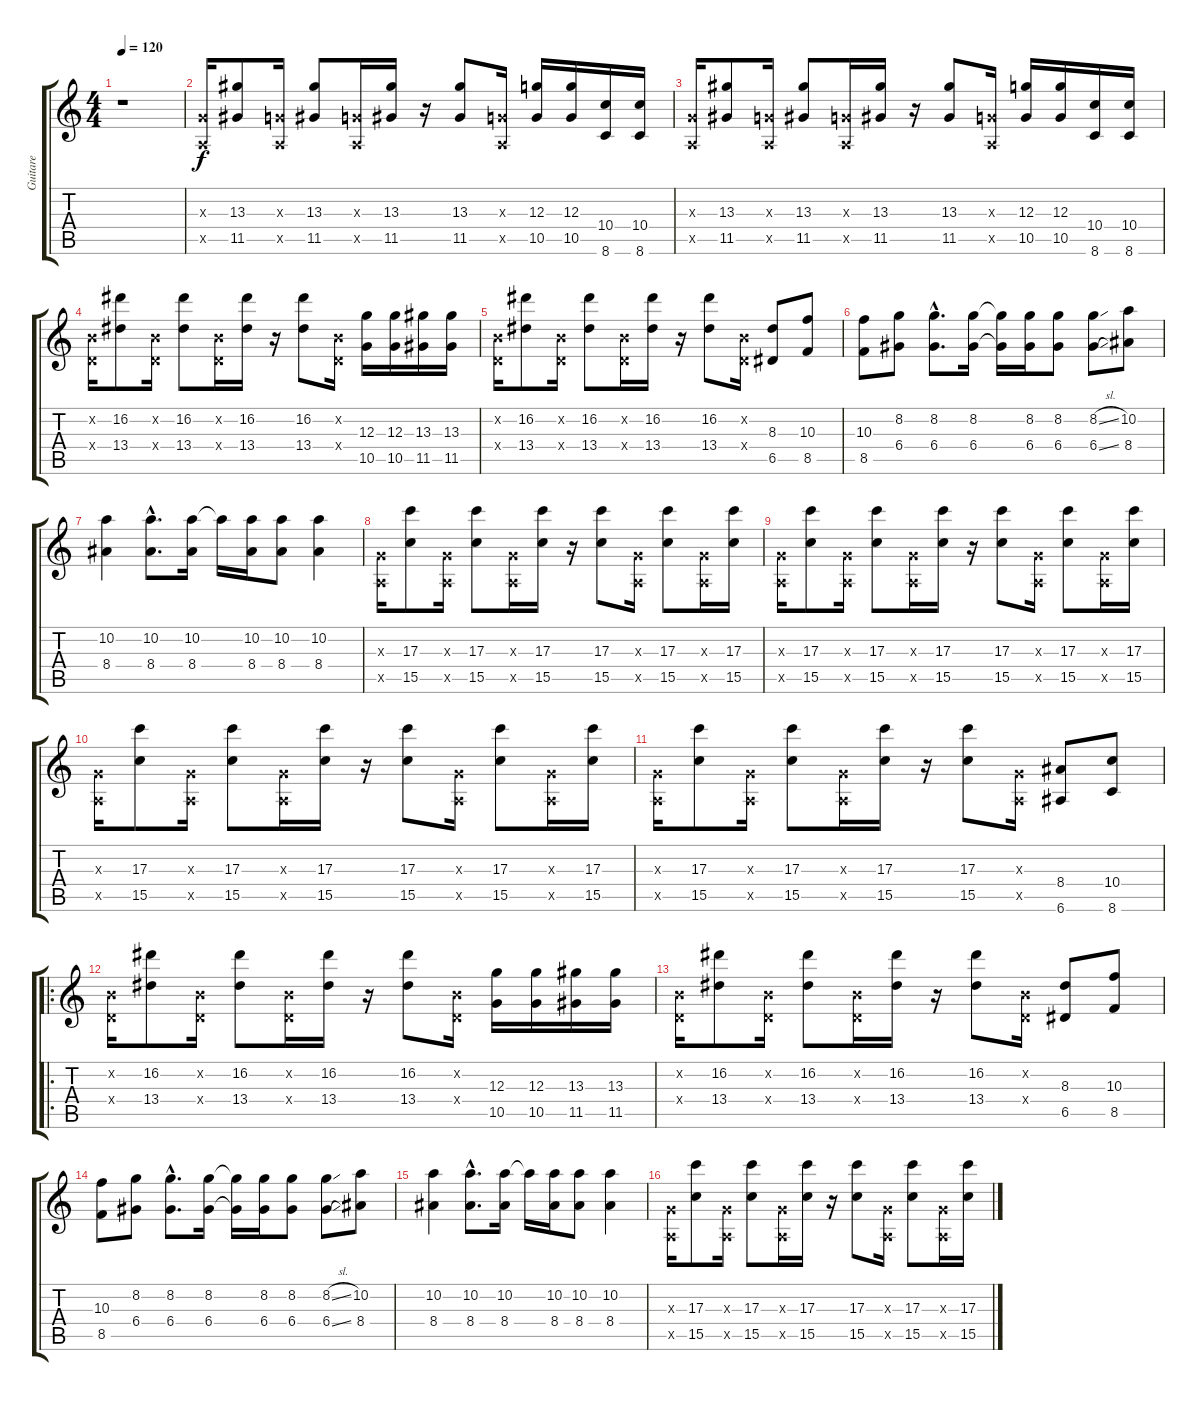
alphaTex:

\track ("Guitare" "Guitare") {instrument distortionguitar}
\staff {score tabs}
\tuning (E4 B3 G3 D3 A2 E2) {hide}
\ts (4 4)
\tempo 120
\clef g2
\ks c
r.1{dy f} |
(0.3{x} 0.5{x}).16 (13.3 11.5).8 (0.3{x} 0.5{x}).16 (13.3 11.5).8 (0.3{x} 0.5{x}).16 (13.3 11.5).16 r.16 (13.3 11.5).8 (0.3{x} 0.5{x}).16 (12.3 10.5).16 (12.3 10.5).16 (10.4 8.6).16 (10.4 8.6).16 |
(0.3{x} 0.5{x}).16 (13.3 11.5).8 (0.3{x} 0.5{x}).16 (13.3 11.5).8 (0.3{x} 0.5{x}).16 (13.3 11.5).16 r.16 (13.3 11.5).8 (0.3{x} 0.5{x}).16 (12.3 10.5).16 (12.3 10.5).16 (10.4 8.6).16 (10.4 8.6).16 |
(0.2{x} 0.4{x}).16 (16.2 13.4).8 (0.2{x} 0.4{x}).16 (16.2 13.4).8 (0.2{x} 0.4{x}).16 (16.2 13.4).16 r.16 (16.2 13.4).8 (0.2{x} 0.4{x}).16 (12.3 10.5).16 (12.3 10.5).16 (13.3 11.5).16 (13.3 11.5).16 |
(0.2{x} 0.4{x}).16 (16.2 13.4).8 (0.2{x} 0.4{x}).16 (16.2 13.4).8 (0.2{x} 0.4{x}).16 (16.2 13.4).16 r.16 (16.2 13.4).8 (0.2{x} 0.4{x}).16 (8.3 6.5).8 (10.3 8.5).8 |
(10.3 8.5).8 (8.2 6.4).8 (8.2{hac} 6.4{hac}).8{d} (8.2 6.4).16 (8.2{t} 6.4{t}).16 (8.2 6.4).16 (8.2 6.4).8 (8.2{sl} 6.4{sl}).8 (10.2 8.4).8 |
(10.2 8.4).4 (10.2{hac} 8.4{hac}).8{d} (10.2 8.4).16 10.2{t}.16 (10.2 8.4).16 (10.2 8.4).8 (10.2 8.4).4 |
(0.3{x} 0.5{x}).16 (17.3 15.5).8 (0.3{x} 0.5{x}).16 (17.3 15.5).8 (0.3{x} 0.5{x}).16 (17.3 15.5).16 r.16 (17.3 15.5).8 (0.3{x} 0.5{x}).16 (17.3 15.5).8 (0.3{x} 0.5{x}).16 (17.3 15.5).16 |
(0.3{x} 0.5{x}).16 (17.3 15.5).8 (0.3{x} 0.5{x}).16 (17.3 15.5).8 (0.3{x} 0.5{x}).16 (17.3 15.5).16 r.16 (17.3 15.5).8 (0.3{x} 0.5{x}).16 (17.3 15.5).8 (0.3{x} 0.5{x}).16 (17.3 15.5).16 |
(0.3{x} 0.5{x}).16 (17.3 15.5).8 (0.3{x} 0.5{x}).16 (17.3 15.5).8 (0.3{x} 0.5{x}).16 (17.3 15.5).16 r.16 (17.3 15.5).8 (0.3{x} 0.5{x}).16 (17.3 15.5).8 (0.3{x} 0.5{x}).16 (17.3 15.5).16 |
(0.3{x} 0.5{x}).16 (17.3 15.5).8 (0.3{x} 0.5{x}).16 (17.3 15.5).8 (0.3{x} 0.5{x}).16 (17.3 15.5).16 r.16 (17.3 15.5).8 (0.3{x} 0.5{x}).16 (8.4 6.6).8 (10.4 8.6).8 |
\ro
(0.2{x} 0.4{x}).16 (16.2 13.4).8 (0.2{x} 0.4{x}).16 (16.2 13.4).8 (0.2{x} 0.4{x}).16 (16.2 13.4).16 r.16 (16.2 13.4).8 (0.2{x} 0.4{x}).16 (12.3 10.5).16 (12.3 10.5).16 (13.3 11.5).16 (13.3 11.5).16 |
(0.2{x} 0.4{x}).16 (16.2 13.4).8 (0.2{x} 0.4{x}).16 (16.2 13.4).8 (0.2{x} 0.4{x}).16 (16.2 13.4).16 r.16 (16.2 13.4).8 (0.2{x} 0.4{x}).16 (8.3 6.5).8 (10.3 8.5).8 |
(10.3 8.5).8 (8.2 6.4).8 (8.2{hac} 6.4{hac}).8{d} (8.2 6.4).16 (8.2{t} 6.4{t}).16 (8.2 6.4).16 (8.2 6.4).8 (8.2{sl} 6.4{sl}).8 (10.2 8.4).8 |
(10.2 8.4).4 (10.2{hac} 8.4{hac}).8{d} (10.2 8.4).16 10.2{t}.16 (10.2 8.4).16 (10.2 8.4).8 (10.2 8.4).4 |
(0.3{x} 0.5{x}).16 (17.3 15.5).8 (0.3{x} 0.5{x}).16 (17.3 15.5).8 (0.3{x} 0.5{x}).16 (17.3 15.5).16 r.16 (17.3 15.5).8 (0.3{x} 0.5{x}).16 (17.3 15.5).8 (0.3{x} 0.5{x}).16 (17.3 15.5).16
